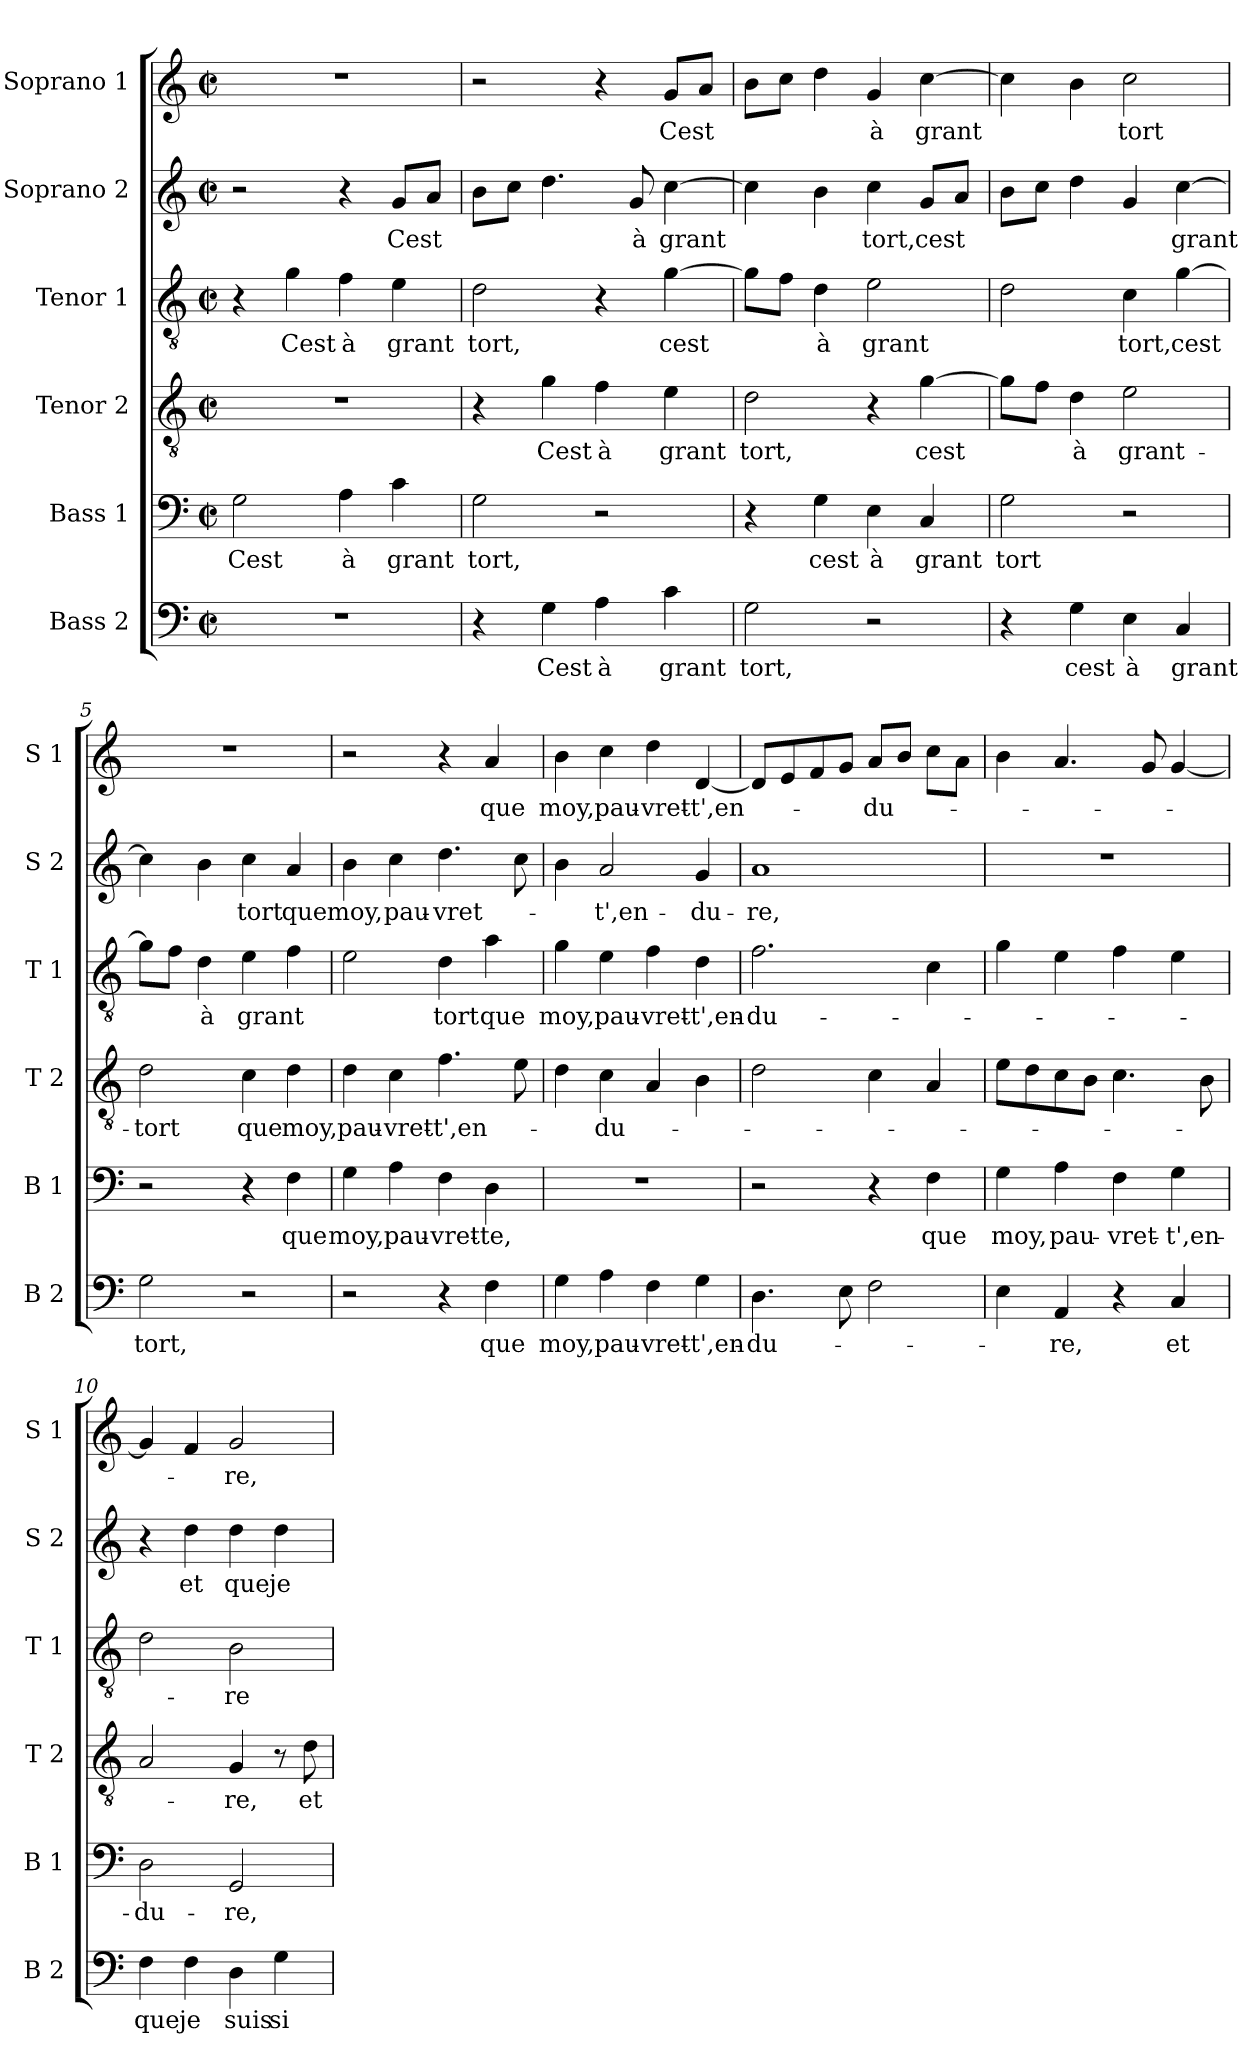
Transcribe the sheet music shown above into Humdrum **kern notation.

**kern	**text	**kern	**text	**kern	**text	**kern	**text	**kern	**text	**kern	**text
*part6	*part6	*part5	*part5	*part4	*part4	*part3	*part3	*part2	*part2	*part1	*part1
*staff6	*staff6	*staff5	*staff5	*staff4	*staff4	*staff3	*staff3	*staff2	*staff2	*staff1	*staff1
*I"Bass 2	*	*I"Bass 1	*	*I"Tenor 2	*	*I"Tenor 1	*	*I"Soprano 2	*	*I"Soprano 1	*
*I'B 2	*	*I'B 1	*	*I'T 2	*	*I'T 1	*	*I'S 2	*	*I'S 1	*
*clefF4	*	*clefF4	*	*clefGv2	*	*clefGv2	*	*clefG2	*	*clefG2	*
*k[]	*	*k[]	*	*k[]	*	*k[]	*	*k[]	*	*k[]	*
*C:	*	*C:	*	*C:	*	*C:	*	*C:	*	*C:	*
*M2/2	*	*M2/2	*	*M2/2	*	*M2/2	*	*M2/2	*	*M2/2	*
*met(c|)	*	*met(c|)	*	*met(c|)	*	*met(c|)	*	*met(c|)	*	*met(c|)	*
=1	=1	=1	=1	=1	=1	=1	=1	=1	=1	=1	=1
1r	.	2G\	Cest	1r	.	4r	.	2r	.	1r	.
.	.	.	.	.	.	4g\	Cest	.	.	.	.
.	.	4A\	à	.	.	4f\	à	4r	.	.	.
.	.	4c\	grant	.	.	4e\	grant	8g/L	Cest	.	.
.	.	.	.	.	.	.	.	8a/J	.	.	.
=2	=2	=2	=2	=2	=2	=2	=2	=2	=2	=2	=2
4r	.	2G\	tort,	4r	.	2d\	tort,	8b\L	.	2r	.
.	.	.	.	.	.	.	.	8cc\J	.	.	.
4G\	Cest	.	.	4g\	Cest	.	.	4.dd\	.	.	.
4A\	à	2r	.	4f\	à	4r	.	.	.	4r	.
.	.	.	.	.	.	.	.	8g/	à	.	.
4c\	grant	.	.	4e\	grant	[4g\	cest	[4cc\	grant	8g/L	Cest
.	.	.	.	.	.	.	.	.	.	8a/J	.
=3	=3	=3	=3	=3	=3	=3	=3	=3	=3	=3	=3
2G\	tort,	4r	.	2d\	tort,	8g\L]	.	4cc\]	.	8b\L	.
.	.	.	.	.	.	8f\J	.	.	.	8cc\J	.
.	.	4G\	cest	.	.	4d\	à	4b\	.	4dd\	.
2r	.	4E\	à	4r	.	2e\	grant	4cc\	tort,	4g/	à
.	.	4C/	grant	[4g\	cest	.	.	8g/L	cest	[4cc\	grant
.	.	.	.	.	.	.	.	8a/J	.	.	.
=4	=4	=4	=4	=4	=4	=4	=4	=4	=4	=4	=4
4r	.	2G\	tort	8g\L]	.	2d\	.	8b\L	.	4cc\]	.
.	.	.	.	8f\J	.	.	.	8cc\J	.	.	.
4G\	cest	.	.	4d\	à	.	.	4dd\	.	4b\	.
4E\	à	2r	.	2e\	grant-	4c\	tort,	4g/	.	2cc\	tort
4C/	grant	.	.	.	.	[4g\	cest	[4cc\	grant	.	.
=5	=5	=5	=5	=5	=5	=5	=5	=5	=5	=5	=5
2G\	tort,	2r	.	2d\	-tort	8g\L]	.	4cc\]	.	1r	.
.	.	.	.	.	.	8f\J	.	.	.	.	.
.	.	.	.	.	.	4d\	à	4b\	.	.	.
2r	.	4r	.	4c\	que	4e\	grant	4cc\	tort	.	.
.	.	4F\	que	4d\	moy,	4f\	.	4a/	que	.	.
=6	=6	=6	=6	=6	=6	=6	=6	=6	=6	=6	=6
2r	.	4G\	moy,	4d\	pau-	2e\	.	4b\	moy,	2r	.
.	.	4A\	pau-	4c\	-vret-	.	.	4cc\	pau-	.	.
4r	.	4F\	-vret-	4.f\	-t',en-	4d\	tort	4.dd\	-vret-	4r	.
4F\	que	4D\	-te,	.	.	4a\	que	.	.	4a/	que
.	.	.	.	8e\	.	.	.	8cc\	.	.	.
!!LO:LB:g=z
=7	=7	=7	=7	=7	=7	=7	=7	=7	=7	=7	=7
4G\	moy,	1r	.	4d\	.	4g\	moy,	4b\	.	4b\	moy,
4A\	pau-	.	.	4c\	-du-	4e\	pau-	2a/	-t',en-	4cc\	pau-
4F\	-vret-	.	.	4A/	.	4f\	-vret-	.	.	4dd\	-vret-
4G\	-t',en-	.	.	4B\	.	4d\	-t',en-	4g/	-du-	[4d/	-t',en-
=8	=8	=8	=8	=8	=8	=8	=8	=8	=8	=8	=8
4.D\	-du-	2r	.	2d\	.	2.f\	-du-	1a	-re,	8d/L]	.
.	.	.	.	.	.	.	.	.	.	8e/	.
.	.	.	.	.	.	.	.	.	.	8f/	.
8E\	.	.	.	.	.	.	.	.	.	8g/J	.
2F\	.	4r	.	4c\	.	.	.	.	.	8a/L	-du-
.	.	.	.	.	.	.	.	.	.	8b/J	.
.	.	4F\	que	4A/	.	4c\	.	.	.	8cc\L	.
.	.	.	.	.	.	.	.	.	.	8a\J	.
=9	=9	=9	=9	=9	=9	=9	=9	=9	=9	=9	=9
4E\	.	4G\	moy,	8e\L	.	4g\	.	1r	.	4b\	.
.	.	.	.	8d\	.	.	.	.	.	.	.
4AA/	-re,	4A\	pau-	8c\	.	4e\	.	.	.	4.a/	.
.	.	.	.	8B\J	.	.	.	.	.	.	.
4r	.	4F\	-vret-	4.c\	.	4f\	.	.	.	.	.
.	.	.	.	.	.	.	.	.	.	8g/	.
4C/	et	4G\	-t',en-	.	.	4e\	.	.	.	[4g/	.
.	.	.	.	8B\	.	.	.	.	.	.	.
=10	=10	=10	=10	=10	=10	=10	=10	=10	=10	=10	=10
4F\	que	2D\	-du-	2A/	.	2d\	.	4r	.	4g/]	.
4F\	je	.	.	.	.	.	.	4dd\	et	4f/	.
4D\	suis	2GG/	-re,	4G/	-re,	2B\	-re	4dd\	que	2g/	-re,
4G\	si	.	.	8r	.	.	.	4dd\	je	.	.
.	.	.	.	8d\	et	.	.	.	.	.	.
=	=	=	=	=	=	=	=	=	=	=	=
*-	*-	*-	*-	*-	*-	*-	*-	*-	*-	*-	*-
